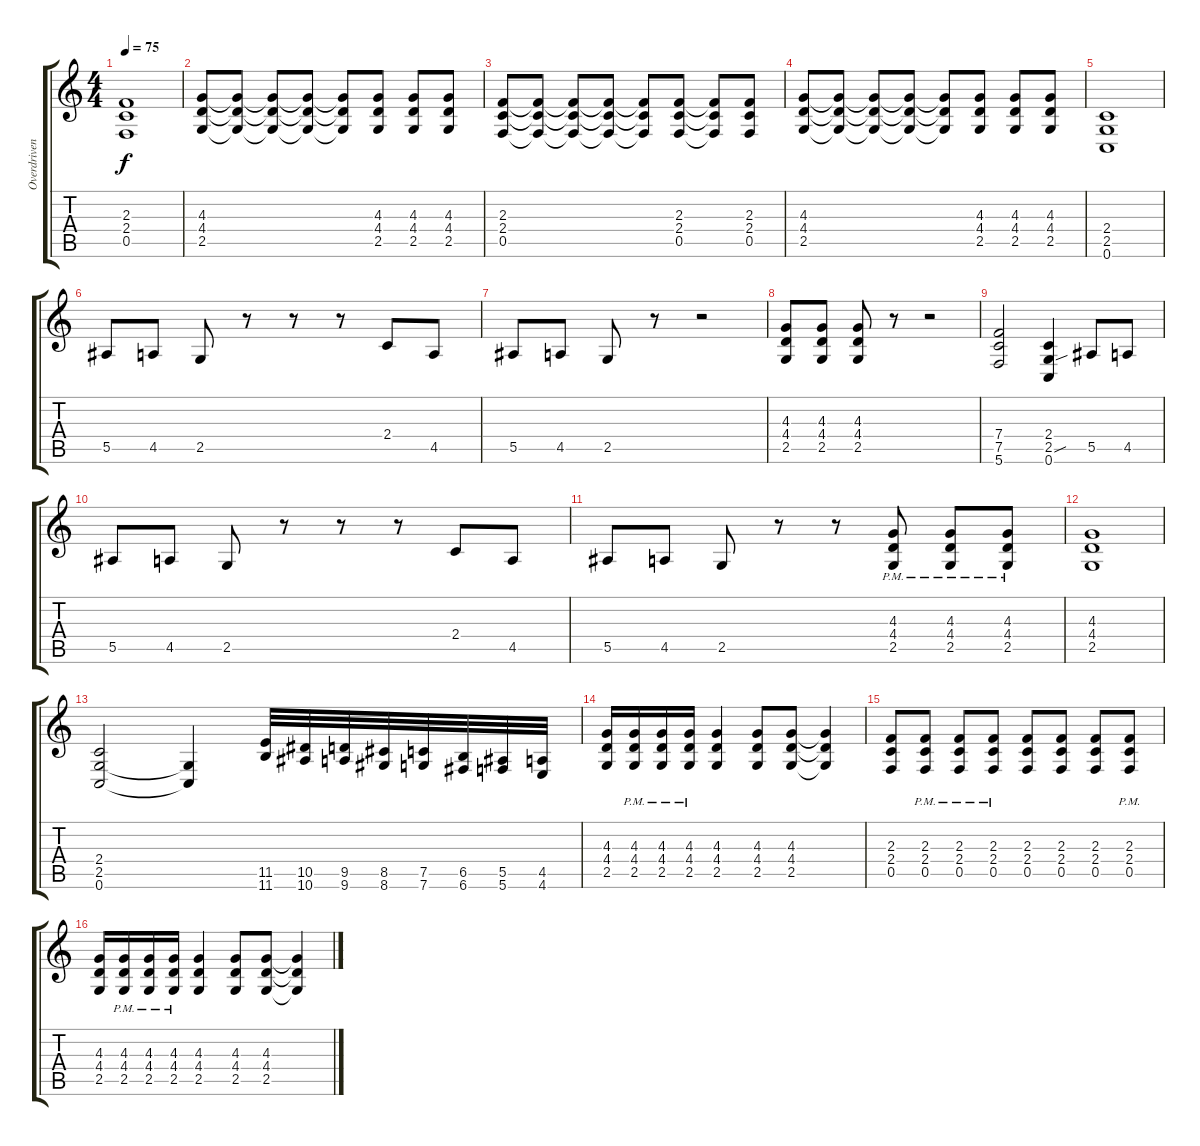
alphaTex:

\track ("Overdriven Guitar 1" "Overdriven") {instrument overdrivenguitar}
\staff {score tabs}
\tuning (C4 G3 Eb3 Bb2 F2 C2) {hide}
\ts (4 4)
\tempo 75
\clef g2
\ks c
(2.3 2.4 0.5).1{dy f} |
(4.3 4.4 2.5).8 (4.3{t} 4.4{t} 2.5{t}).8 (4.3{t} 4.4{t} 2.5{t}).8 (4.3{t} 4.4{t} 2.5{t}).8 (4.3{t} 4.4{t} 2.5{t}).8 (4.3 4.4 2.5).8 (4.3 4.4 2.5).8 (4.3 4.4 2.5).8 |
(2.3 2.4 0.5).8 (2.3{t} 2.4{t} 0.5{t}).8 (2.3{t} 2.4{t} 0.5{t}).8 (2.3{t} 2.4{t} 0.5{t}).8 (2.3{t} 2.4{t} 0.5{t}).8 (2.3 2.4 0.5).8 (2.3{t} 2.4{t} 0.5{t}).8 (2.3 2.4 0.5).8 |
(4.3 4.4 2.5).8 (4.3{t} 4.4{t} 2.5{t}).8 (4.3{t} 4.4{t} 2.5{t}).8 (4.3{t} 4.4{t} 2.5{t}).8 (4.3{t} 4.4{t} 2.5{t}).8 (4.3 4.4 2.5).8 (4.3 4.4 2.5).8 (4.3 4.4 2.5).8 |
(2.4 2.5 0.6).1 |
5.5.8 4.5.8 2.5.8 r.8 r.8 r.8 2.4.8 4.5.8 |
5.5.8 4.5.8 2.5.8 r.8 r.2 |
(4.3 4.4 2.5).8 (4.3 4.4 2.5).8 (4.3 4.4 2.5).8 r.8 r.2 |
(7.4 7.5 5.6).2 (2.4 2.5{sou} 0.6).4 5.5.8 4.5.8 |
5.5.8 4.5.8 2.5.8 r.8 r.8 r.8 2.4.8 4.5.8 |
5.5.8 4.5.8 2.5.8 r.8 r.8 (4.3{pm} 4.4{pm} 2.5{pm}).8 (4.3{pm} 4.4{pm} 2.5{pm}).8 (4.3{pm} 4.4{pm} 2.5{pm}).8 |
(4.3 4.4 2.5).1 |
(2.4 2.5 0.6).2 (2.5{t} 0.6{t}).4 (11.5 11.6).32 (10.5 10.6).32 (9.5 9.6).32 (8.5 8.6).32 (7.5 7.6).32 (6.5 6.6).32 (5.5 5.6).32 (4.5 4.6).32 |
(4.3 4.4 2.5).16{volume 12} (4.3{pm} 4.4{pm} 2.5{pm}).16 (4.3{pm} 4.4{pm} 2.5{pm}).16 (4.3{pm} 4.4{pm} 2.5{pm}).16 (4.3 4.4 2.5).4 (4.3 4.4 2.5).8 (4.3 4.4 2.5).8 (4.3{t} 4.4{t} 2.5{t}).4 |
(2.3 2.4 0.5).8 (2.3{pm} 2.4{pm} 0.5{pm}).8 (2.3{pm} 2.4{pm} 0.5{pm}).8 (2.3{pm} 2.4{pm} 0.5{pm}).8 (2.3 2.4 0.5).8 (2.3 2.4 0.5).8 (2.3 2.4 0.5).8 (2.3{pm} 2.4{pm} 0.5{pm}).8 |
(4.3 4.4 2.5).16 (4.3{pm} 4.4{pm} 2.5{pm}).16 (4.3{pm} 4.4{pm} 2.5{pm}).16 (4.3{pm} 4.4{pm} 2.5{pm}).16 (4.3 4.4 2.5).4 (4.3 4.4 2.5).8 (4.3 4.4 2.5).8 (4.3{t} 4.4{t} 2.5{t}).4
